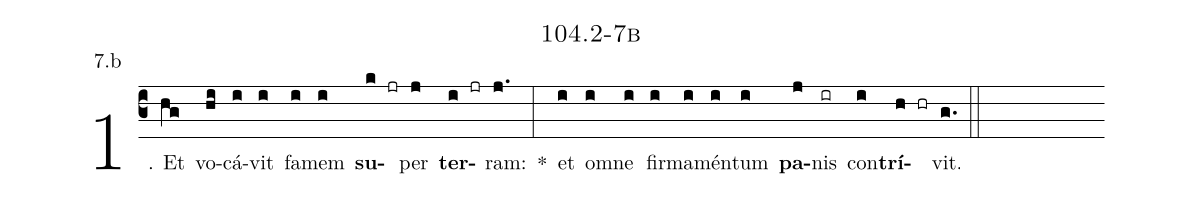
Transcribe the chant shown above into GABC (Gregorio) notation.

name: 104.2-7b;
annotation: 7.b;
%%
(c3)1. Et(hg) vo(hi)cá(i)vit(i) fa(i)mem(i) <b>su</b>(k jr)per(j) <b>ter</b>(i jr)ram:(j.) *(:) et(i) om(i)ne(i) fir(i)ma(i)mén(i)tum(i) <b>pa</b>(j)nis(ir) con(i)<b>trí</b>(h hr)vit.(g.) (::)


%E(i) u(i) o(j) u(i) a(h) e.(g.) (::)
